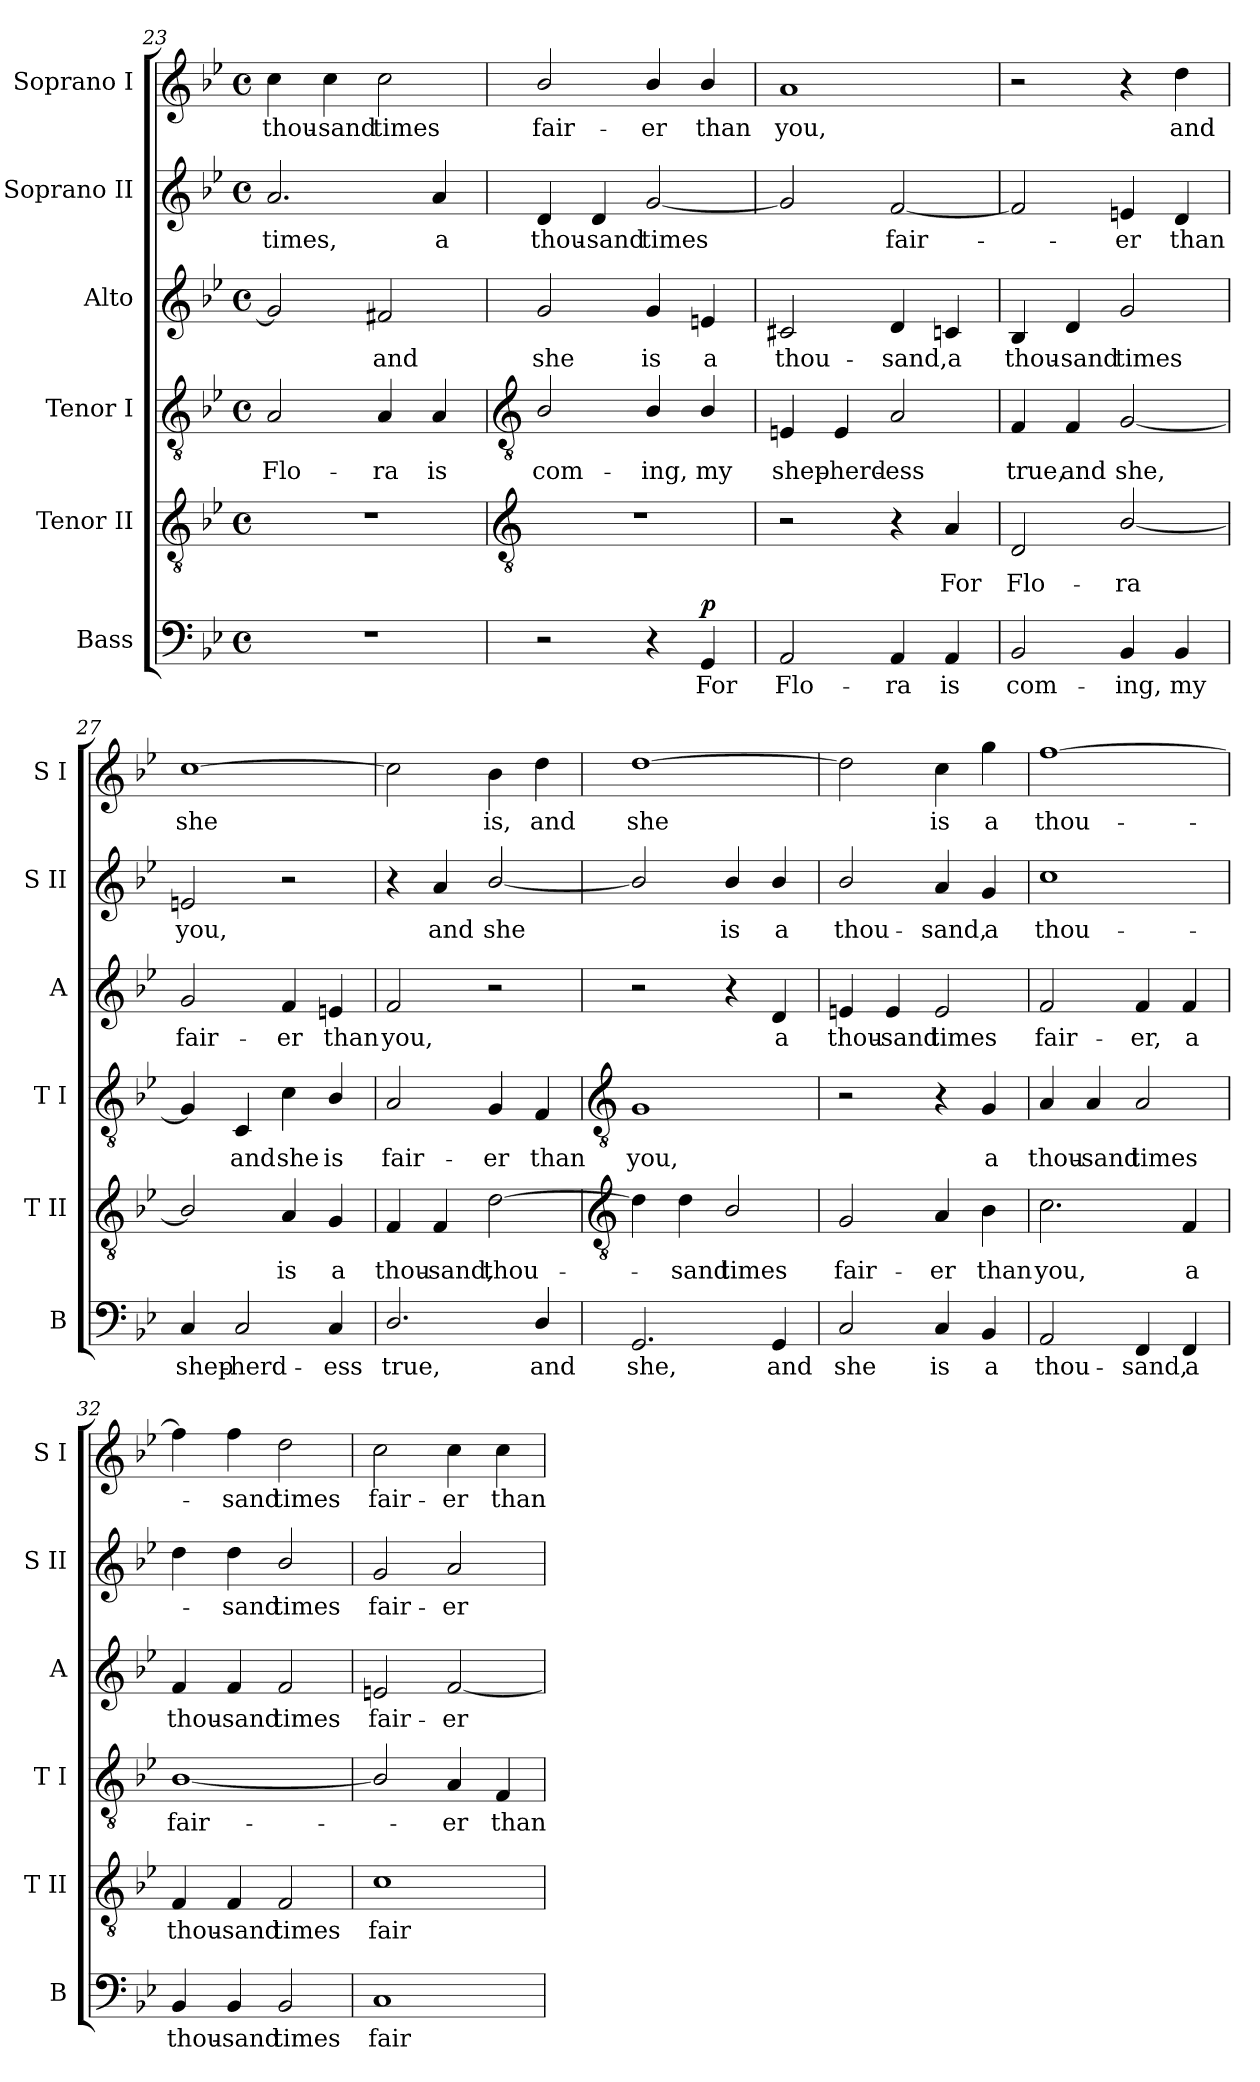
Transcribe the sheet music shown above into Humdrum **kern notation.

**kern	**text	**dynam	**kern	**text	**kern	**text	**kern	**text	**kern	**text	**kern	**text
*part6	*part6	*part6	*part5	*part5	*part4	*part4	*part3	*part3	*part2	*part2	*part1	*part1
*staff6	*staff6	*staff6	*staff5	*staff5	*staff4	*staff4	*staff3	*staff3	*staff2	*staff2	*staff1	*staff1
*I"Bass	*	*	*I"Tenor II	*	*I"Tenor I	*	*I"Alto	*	*I"Soprano II	*	*I"Soprano I	*
*I'B	*	*	*I'T II	*	*I'T I	*	*I'A	*	*I'S II	*	*I'S I	*
*clefF4	*	*	*clefGv2	*	*clefGv2	*	*clefG2	*	*clefG2	*	*clefG2	*
*k[b-e-]	*	*	*k[b-e-]	*	*k[b-e-]	*	*k[b-e-]	*	*k[b-e-]	*	*k[b-e-]	*
*B-:	*	*	*B-:	*	*B-:	*	*B-:	*	*B-:	*	*B-:	*
*M4/4	*	*	*M4/4	*	*M4/4	*	*M4/4	*	*M4/4	*	*M4/4	*
*met(c)	*	*	*met(c)	*	*met(c)	*	*met(c)	*	*met(c)	*	*met(c)	*
=23	=23	=23	=23	=23	=23	=23	=23	=23	=23	=23	=23	=23
!	!	!	!	!	!	!LO:LY:b	!	!	!	!LO:LY:b	!	!LO:LY:b
1r	.	.	1r	.	2A	Flo-	2g]	.	2.a	times,	4cc	thou-
!	!	!	!	!	!	!	!	!	!	!	!	!LO:LY:b
.	.	.	.	.	.	.	.	.	.	.	4cc	-sand
!	!	!	!	!	!	!LO:LY:b	!	!LO:LY:b	!	!	!	!LO:LY:b
.	.	.	.	.	4A	-ra	2f#X	and	.	.	2cc	times
!	!	!	!	!	!	!LO:LY:b	!	!	!	!LO:LY:b	!	!
.	.	.	.	.	4A	is	.	.	4a	a	.	.
!!LO:LB:g=z
=24	=24	=24	=24	=24	=24	=24	=24	=24	=24	=24	=24	=24
*	*	*	*clefGv2	*	*clefGv2	*	*	*	*	*	*	*
!	!	!	!	!	!	!LO:LY:b	!	!LO:LY:b	!	!LO:LY:b	!	!LO:LY:b
2r	.	.	1r	.	2B-/	com-	2g	she	4d	thou-	2b-/	fair-
!	!	!	!	!	!	!	!	!	!	!LO:LY:b	!	!
.	.	.	.	.	.	.	.	.	4d	-sand	.	.
!	!	!	!	!	!	!LO:LY:b	!	!LO:LY:b	!	!LO:LY:b	!	!LO:LY:b
4r	.	.	.	.	4B-/	-ing,	4g	is	[2g	times	4b-/	-er
!	!LO:LY:b	!LO:DY:b	!	!	!	!LO:LY:b	!	!LO:LY:b	!	!	!	!LO:LY:b
4GG	For	p	.	.	4B-/	my	4en	a	.	.	4b-/	than
=25	=25	=25	=25	=25	=25	=25	=25	=25	=25	=25	=25	=25
!	!LO:LY:b	!	!	!	!	!LO:LY:b	!	!LO:LY:b	!	!	!	!LO:LY:b
2AA	Flo-	.	2r	.	4En	shep-	2c#X	thou-	2g]	.	1a	you,
!	!	!	!	!	!	!LO:LY:b	!	!	!	!	!	!
.	.	.	.	.	4E	-herd-	.	.	.	.	.	.
!	!LO:LY:b	!	!	!	!	!LO:LY:b	!	!LO:LY:b	!	!LO:LY:b	!	!
4AA	-ra	.	4r	.	2A	-ess	4d	-sand,	[2f	fair-	.	.
!	!LO:LY:b	!	!	!LO:LY:b	!	!	!	!LO:LY:b	!	!	!	!
4AA	is	.	4A	For	.	.	4cn	a	.	.	.	.
=26	=26	=26	=26	=26	=26	=26	=26	=26	=26	=26	=26	=26
!	!LO:LY:b	!	!	!LO:LY:b	!	!LO:LY:b	!	!LO:LY:b	!	!	!	!
2BB-	com-	.	2D	Flo-	4F	true,	4B-	thou-	2f]	.	2r	.
!	!	!	!	!	!	!LO:LY:b	!	!LO:LY:b	!	!	!	!
.	.	.	.	.	4F	and	4d	-sand	.	.	.	.
!	!LO:LY:b	!	!	!LO:LY:b	!	!LO:LY:b	!	!LO:LY:b	!	!LO:LY:b	!	!
4BB-	-ing,	.	[2B-/	-ra	[2G	she,	2g	times	4en	er	4r	.
!	!LO:LY:b	!	!	!	!	!	!	!	!	!LO:LY:b	!	!LO:LY:b
4BB-	my	.	.	.	.	.	.	.	4d	than	4dd	and
=27	=27	=27	=27	=27	=27	=27	=27	=27	=27	=27	=27	=27
!	!LO:LY:b	!	!	!	!	!	!	!LO:LY:b	!	!LO:LY:b	!	!LO:LY:b
4C	shep-	.	2B-/]	.	4G]	.	2g	fair-	2en	you,	[1cc	she
!	!LO:LY:b	!	!	!	!	!LO:LY:b	!	!	!	!	!	!
2C	-herd-	.	.	.	4C	and	.	.	.	.	.	.
!	!	!	!	!LO:LY:b	!	!LO:LY:b	!	!LO:LY:b	!	!	!	!
.	.	.	4A	is	4c	she	4f	-er	2r	.	.	.
!	!LO:LY:b	!	!	!LO:LY:b	!	!LO:LY:b	!	!LO:LY:b	!	!	!	!
4C	-ess	.	4G	a	4B-/	is	4en	than	.	.	.	.
=28	=28	=28	=28	=28	=28	=28	=28	=28	=28	=28	=28	=28
!	!LO:LY:b	!	!	!LO:LY:b	!	!LO:LY:b	!	!LO:LY:b	!	!	!	!
2.D/	true,	.	4F	thou-	2A	fair-	2f	you,	4r	.	2cc]	.
!	!	!	!	!LO:LY:b	!	!	!	!	!	!LO:LY:b	!	!
.	.	.	4F	-sand,	.	.	.	.	4a	and	.	.
!	!	!	!	!LO:LY:b	!	!LO:LY:b	!	!	!	!LO:LY:b	!	!LO:LY:b
.	.	.	[2d	thou-	4G	-er	2r	.	[2b-/	she	4b-	is,
!	!LO:LY:b	!	!	!	!	!LO:LY:b	!	!	!	!	!	!LO:LY:b
4D/	and	.	.	.	4F	than	.	.	.	.	4dd	and
!!LO:LB:g=z
=29	=29	=29	=29	=29	=29	=29	=29	=29	=29	=29	=29	=29
*	*	*	*clefGv2	*	*clefGv2	*	*	*	*	*	*	*
!	!LO:LY:b	!	!	!	!	!LO:LY:b	!	!	!	!	!	!LO:LY:b
2.GG	she,	.	4d]	.	1G	you,	2r	.	2b-/]	.	[1dd	she
!	!	!	!	!LO:LY:b	!	!	!	!	!	!	!	!
.	.	.	4d	sand	.	.	.	.	.	.	.	.
!	!	!	!	!LO:LY:b	!	!	!	!	!	!LO:LY:b	!	!
.	.	.	2B-/	times	.	.	4r	.	4b-/	is	.	.
!	!LO:LY:b	!	!	!	!	!	!	!LO:LY:b	!	!LO:LY:b	!	!
4GG	and	.	.	.	.	.	4d	a	4b-/	a	.	.
=30	=30	=30	=30	=30	=30	=30	=30	=30	=30	=30	=30	=30
!	!LO:LY:b	!	!	!LO:LY:b	!	!	!	!LO:LY:b	!	!LO:LY:b	!	!
2C	she	.	2G	fair-	2r	.	4en	thou-	2b-/	thou-	2dd]	.
!	!	!	!	!	!	!	!	!LO:LY:b	!	!	!	!
.	.	.	.	.	.	.	4e	-sand	.	.	.	.
!	!LO:LY:b	!	!	!LO:LY:b	!	!	!	!LO:LY:b	!	!LO:LY:b	!	!LO:LY:b
4C	is	.	4A	-er	4r	.	2e	times	4a	-sand,	4cc	is
!	!LO:LY:b	!	!	!LO:LY:b	!	!LO:LY:b	!	!	!	!LO:LY:b	!	!LO:LY:b
4BB-	a	.	4B-	than	4G	a	.	.	4g	a	4gg	a
=31	=31	=31	=31	=31	=31	=31	=31	=31	=31	=31	=31	=31
!	!LO:LY:b	!	!	!LO:LY:b	!	!LO:LY:b	!	!LO:LY:b	!	!LO:LY:b	!	!LO:LY:b
2AA	thou-	.	2.c	you,	4A	thou-	2f	fair-	1cc	thou-	[1ff	thou-
!	!	!	!	!	!	!LO:LY:b	!	!	!	!	!	!
.	.	.	.	.	4A	-sand	.	.	.	.	.	.
!	!LO:LY:b	!	!	!	!	!LO:LY:b	!	!LO:LY:b	!	!	!	!
4FF	-sand,	.	.	.	2A	times	4f	-er,	.	.	.	.
!	!LO:LY:b	!	!	!LO:LY:b	!	!	!	!LO:LY:b	!	!	!	!
4FF	a	.	4F	a	.	.	4f	a	.	.	.	.
=32	=32	=32	=32	=32	=32	=32	=32	=32	=32	=32	=32	=32
!	!LO:LY:b	!	!	!LO:LY:b	!	!LO:LY:b	!	!LO:LY:b	!	!	!	!
4BB-	thou-	.	4F	thou-	[1B-/	fair-	4f	thou-	4dd	.	4ff]	.
!	!LO:LY:b	!	!	!LO:LY:b	!	!	!	!LO:LY:b	!	!LO:LY:b	!	!LO:LY:b
4BB-	-sand	.	4F	-sand	.	.	4f	-sand	4dd	sand	4ff	sand
!	!LO:LY:b	!	!	!LO:LY:b	!	!	!	!LO:LY:b	!	!LO:LY:b	!	!LO:LY:b
2BB-	times	.	2F	times	.	.	2f	times	2b-/	times	2dd	times
=33	=33	=33	=33	=33	=33	=33	=33	=33	=33	=33	=33	=33
!	!LO:LY:b	!	!	!LO:LY:b	!	!	!	!LO:LY:b	!	!LO:LY:b	!	!LO:LY:b
1C	fair-	.	1c	fair-	2B-/]	.	2en	fair-	2g	fair-	2cc	fair-
!	!	!	!	!	!	!LO:LY:b	!	!LO:LY:b	!	!LO:LY:b	!	!LO:LY:b
.	.	.	.	.	4A	er	[2f	-er	2a	-er	4cc	-er
!	!	!	!	!	!	!LO:LY:b	!	!	!	!	!	!LO:LY:b
.	.	.	.	.	4F	than	.	.	.	.	4cc	than
=	=	=	=	=	=	=	=	=	=	=	=	=
*-	*-	*-	*-	*-	*-	*-	*-	*-	*-	*-	*-	*-
